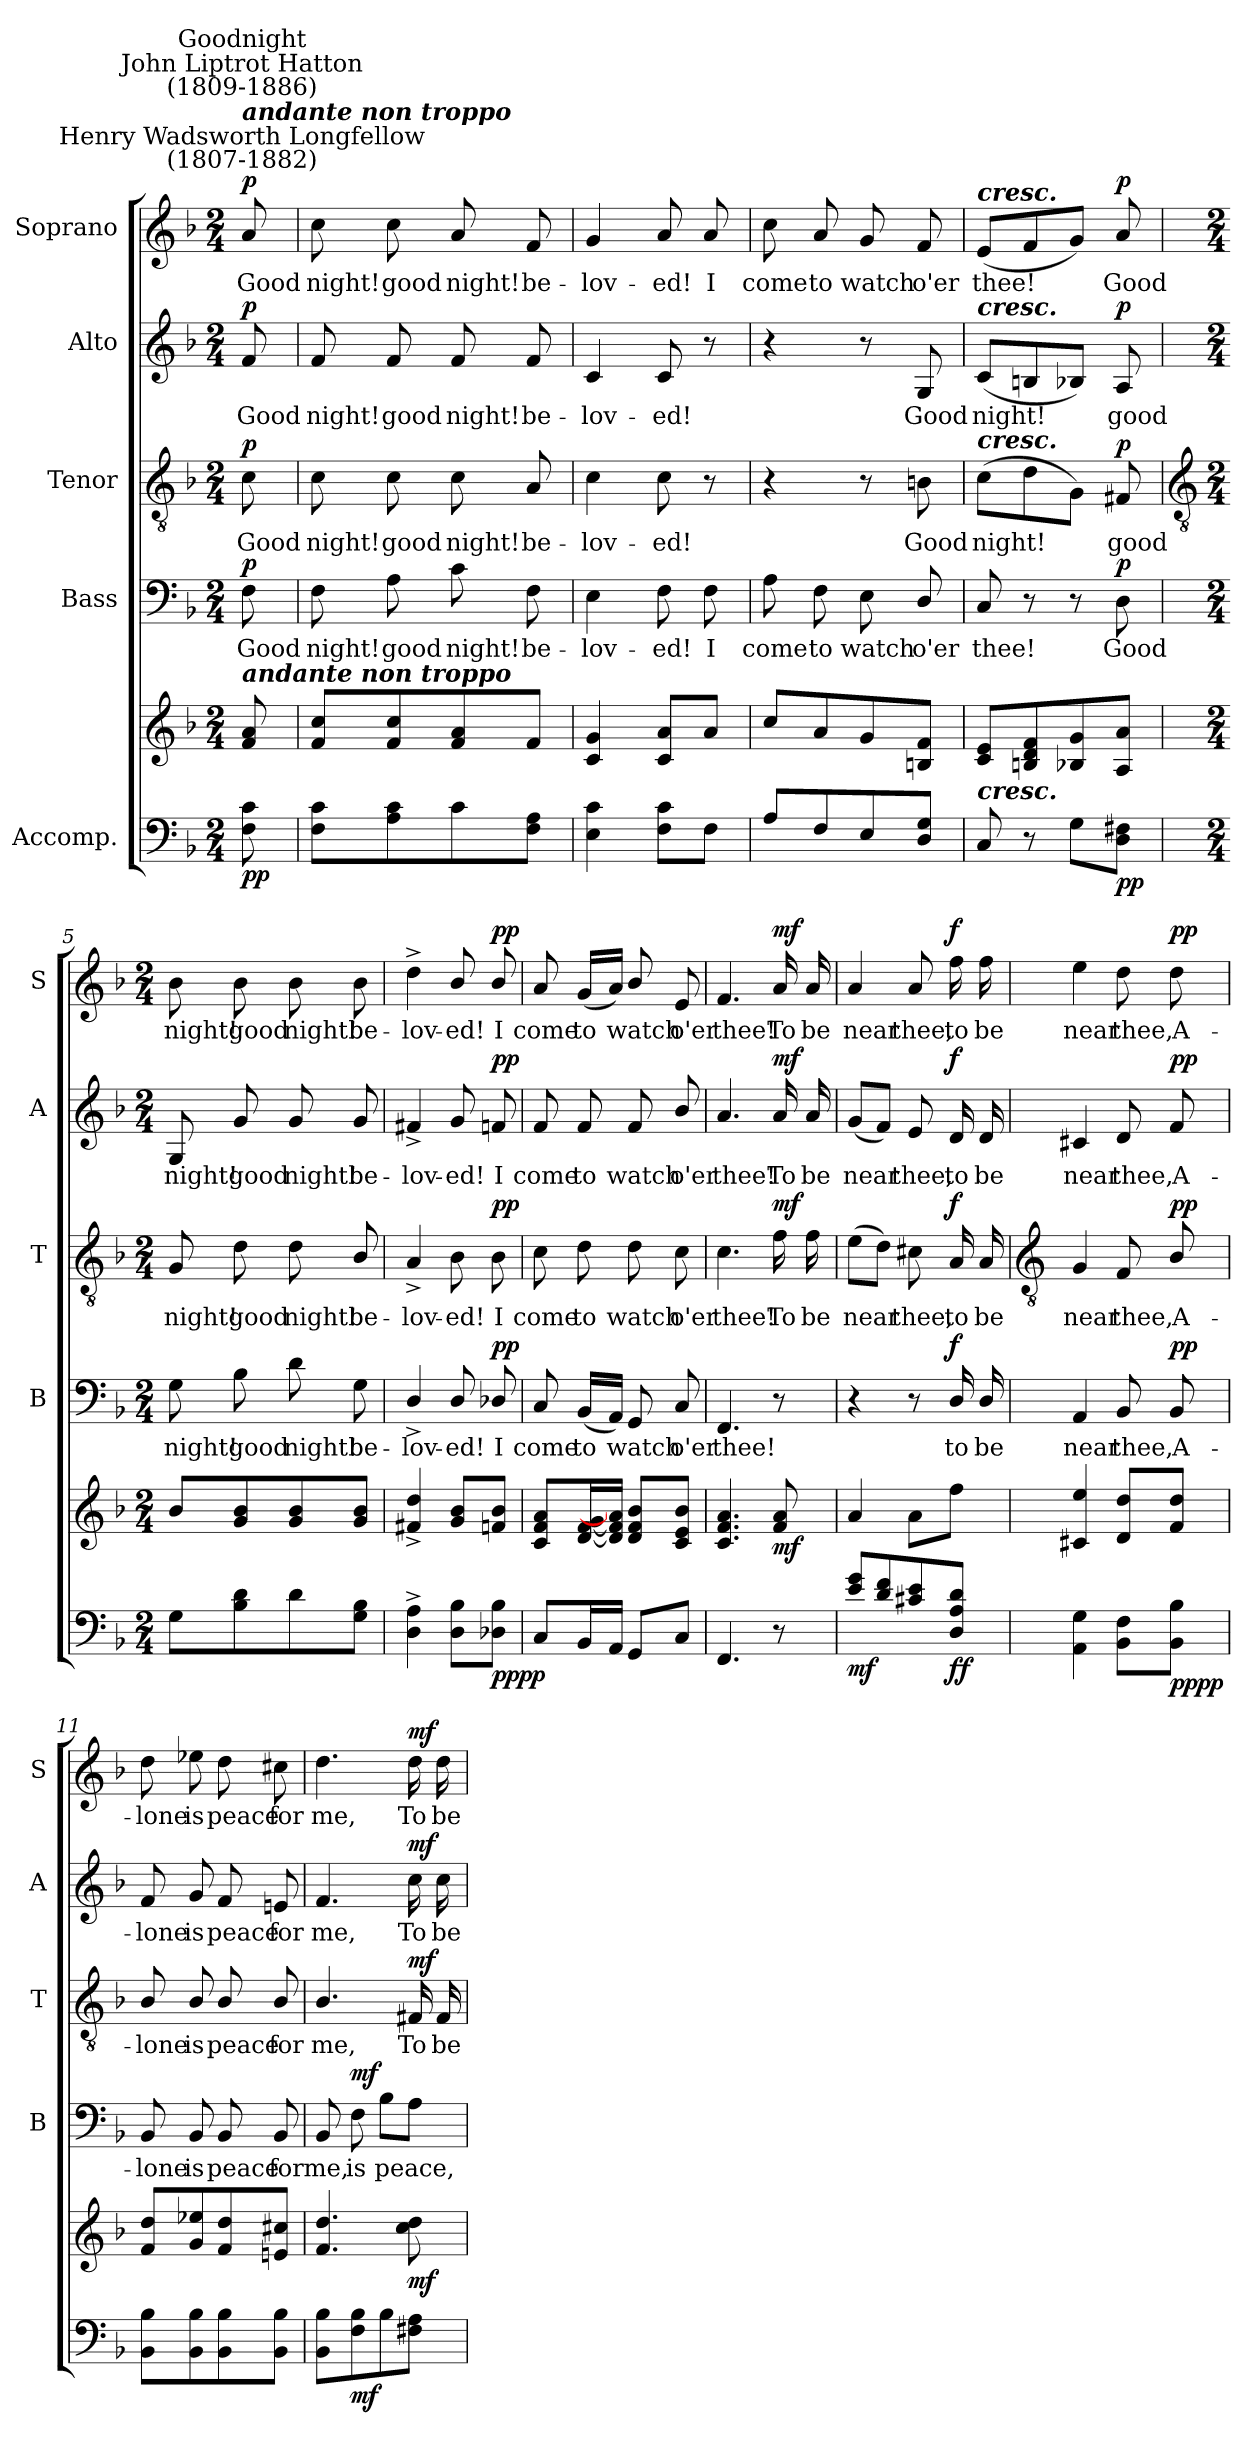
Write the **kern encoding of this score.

**kern	**kern	**dynam	**kern	**text	**dynam	**kern	**text	**dynam	**kern	**text	**dynam	**kern	**text	**dynam
*part5	*part5	*part5	*part4	*part4	*part4	*part3	*part3	*part3	*part2	*part2	*part2	*part1	*part1	*part1
*staff6	*staff5	*staff5/6	*staff4	*staff4	*staff4	*staff3	*staff3	*staff3	*staff2	*staff2	*staff2	*staff1	*staff1	*staff1
*I"Accomp.	*	*	*I"Bass	*	*	*I"Tenor	*	*	*I"Alto	*	*	*I"Soprano	*	*
*	*	*	*I'B	*	*	*I'T	*	*	*I'A	*	*	*I'S	*	*
*clefF4	*clefG2	*	*clefF4	*	*	*clefGv2	*	*	*clefG2	*	*	*clefG2	*	*
*k[b-]	*k[b-]	*	*k[b-]	*	*	*k[b-]	*	*	*k[b-]	*	*	*k[b-]	*	*
*F:	*F:	*	*F:	*	*	*F:	*	*	*F:	*	*	*F:	*	*
*M2/4	*M2/4	*	*M2/4	*	*	*M2/4	*	*	*M2/4	*	*	*M2/4	*	*
*MM48	*MM48	*	*MM48	*	*	*MM48	*	*	*MM48	*	*	*MM48	*	*
=	=	=	=	=	=	=	=	=	=	=	=	=	=	=
!	!	!	!	!	!	!	!	!	!	!	!	!LO:TX:a:cj:t=Henry Wadsworth Longfellow\n(1807-1882)	!	!
!	!	!	!	!	!	!	!	!	!	!	!	!LO:TX:a:Bi:t=andante non troppo	!	!
!	!	!	!	!	!	!	!	!	!	!	!	!LO:TX:a:cj:t=John Liptrot Hatton\n(1809-1886)	!	!
!	!	!	!	!	!	!	!	!	!	!	!	!LO:TX:a:cj:t=Goodnight	!	!
!	!LO:TX:a:Bi:t=andante non troppo	!	!	!	!	!	!	!	!	!	!	!	!	!
!	!	!LO:DY:b=2	!	!LO:LY:b	!	!	!LO:LY:b	!	!	!LO:LY:b	!	!	!LO:LY:b	!
!	!	!LO:DY:n=1:b	!	!	!LO:DY:b	!	!	!LO:DY:b	!	!	!LO:DY:b	!	!	!LO:DY:b
8F 8c	8f 8a	p p	8F	Good	p	8c	Good	p	8f	Good	p	8a	Good	p
=1	=1	=1	=1	=1	=1	=1	=1	=1	=1	=1	=1	=1	=1	=1
!	!	!	!	!LO:LY:b	!	!	!LO:LY:b	!	!	!LO:LY:b	!	!	!LO:LY:b	!
8F 8cL	8f 8ccL	.	8F	night!	.	8c	night!	.	8f	night!	.	8cc	night!	.
!	!	!	!	!LO:LY:b	!	!	!LO:LY:b	!	!	!LO:LY:b	!	!	!LO:LY:b	!
8A 8c	8f 8cc	.	8A	good	.	8c	good	.	8f	good	.	8cc	good	.
!	!	!	!	!LO:LY:b	!	!	!LO:LY:b	!	!	!LO:LY:b	!	!	!LO:LY:b	!
8c	8f 8a	.	8c	night!	.	8c	night!	.	8f	night!	.	8a	night!	.
!	!	!	!	!LO:LY:b	!	!	!LO:LY:b	!	!	!LO:LY:b	!	!	!LO:LY:b	!
8F 8AJ	8fJ	.	8F	be-	.	8A	be-	.	8f	be-	.	8f	be-	.
=2	=2	=2	=2	=2	=2	=2	=2	=2	=2	=2	=2	=2	=2	=2
!	!	!	!	!LO:LY:b	!	!	!LO:LY:b	!	!	!LO:LY:b	!	!	!LO:LY:b	!
4E 4c	4c 4g	.	4E	-lov-	.	4c	-lov-	.	4c	-lov-	.	4g	-lov-	.
!	!	!	!	!LO:LY:b	!	!	!LO:LY:b	!	!	!LO:LY:b	!	!	!LO:LY:b	!
8F 8cL	8c 8aL	.	8F	-ed!	.	8c	-ed!	.	8c	-ed!	.	8a	-ed!	.
!	!	!	!	!LO:LY:b	!	!	!	!	!	!	!	!	!LO:LY:b	!
8FJ	8aJ	.	8F	I	.	8r	.	.	8r	.	.	8a	I	.
=3	=3	=3	=3	=3	=3	=3	=3	=3	=3	=3	=3	=3	=3	=3
!	!	!	!	!LO:LY:b	!	!	!	!	!	!	!	!	!LO:LY:b	!
8AL	8ccL	.	8A	come	.	4r	.	.	4r	.	.	8cc	come	.
!	!	!	!	!LO:LY:b	!	!	!	!	!	!	!	!	!LO:LY:b	!
8F	8a	.	8F	to	.	.	.	.	.	.	.	8a	to	.
!	!	!	!	!LO:LY:b	!	!	!	!	!	!	!	!	!LO:LY:b	!
8E	8g	.	8E	watch	.	8r	.	.	8r	.	.	8g	watch	.
!	!	!	!	!LO:LY:b	!	!	!LO:LY:b	!	!	!LO:LY:b	!	!	!LO:LY:b	!
8D/ 8G/J	8Bn 8fJ	.	8D/	o'er	.	8Bn	Good	.	8G	Good	.	8f	o'er	.
=4	=4	=4	=4	=4	=4	=4	=4	=4	=4	=4	=4	=4	=4	=4
!	!	!	!	!	!	!	!	!	!	!	!	!LO:TX:a:Bi:t=cresc.	!	!
!	!	!	!	!	!	!	!	!	!LO:TX:a:Bi:t=cresc.	!	!	!	!	!
!	!	!	!	!	!	!LO:TX:a:Bi:t=cresc.	!	!	!	!	!	!	!	!
!	!LO:TX:b:Bi:t=cresc.	!	!	!	!	!	!	!	!	!	!	!	!	!
!	!	!	!	!LO:LY:b	!	!	!LO:LY:b	!	!	!LO:LY:b	!	!	!LO:LY:b	!
8C	8c 8eL	.	8C	thee!	.	(>8cL	night!	.	(<8cL	night!	.	(<8eL	thee!	.
8r	8Bn 8d 8f	.	8r	.	.	8d	.	.	8Bn	.	.	8f	.	.
8GL	8B-X 8g	.	8r	.	.	8GJ)	.	.	8B-XJ)	.	.	8gJ)	.	.
!	!	!LO:DY:b=2	!	!LO:LY:b	!	!	!LO:LY:b	!	!	!LO:LY:b	!	!	!LO:LY:b	!
!	!	!LO:DY:n=1:b	!	!	!LO:DY:b	!	!	!LO:DY:b	!	!	!LO:DY:b	!	!	!LO:DY:b
8D 8F#XJ	8A 8aJ	p p	8D	Good	p	8F#X	good	p	8A	good	p	8a	Good	p
!!LO:LB:g=z
=5	=5	=5	=5	=5	=5	=5	=5	=5	=5	=5	=5	=5	=5	=5
*	*	*	*	*	*	*clefGv2	*	*	*	*	*	*	*	*
*M2/4	*M2/4	*	*M2/4	*	*	*M2/4	*	*	*M2/4	*	*	*M2/4	*	*
!	!	!	!	!LO:LY:b	!	!	!LO:LY:b	!	!	!LO:LY:b	!	!	!LO:LY:b	!
8GL	8b-L	.	8G	night!	.	8G	night!	.	8G	night!	.	8b-	night!	.
!	!	!	!	!LO:LY:b	!	!	!LO:LY:b	!	!	!LO:LY:b	!	!	!LO:LY:b	!
8B- 8d	8g 8b-	.	8B-	good	.	8d	good	.	8g	good	.	8b-	good	.
!	!	!	!	!LO:LY:b	!	!	!LO:LY:b	!	!	!LO:LY:b	!	!	!LO:LY:b	!
8d	8g 8b-	.	8d	night!	.	8d	night!	.	8g	night!	.	8b-	night!	.
!	!	!	!	!LO:LY:b	!	!	!LO:LY:b	!	!	!LO:LY:b	!	!	!LO:LY:b	!
8G 8B-J	8g 8b-J	.	8G	be-	.	8B-/	be-	.	8g	be-	.	8b-	be-	.
=6	=6	=6	=6	=6	=6	=6	=6	=6	=6	=6	=6	=6	=6	=6
!	!	!	!	!LO:LY:b	!	!	!LO:LY:b	!	!	!LO:LY:b	!	!	!LO:LY:b	!
4D\^ 4A\^	4f#X^ 4dd^	.	4D^/	-lov-	.	4A^	-lov-	.	4f#X^	-lov-	.	4dd^	-lov-	.
!	!	!	!	!LO:LY:b	!	!	!LO:LY:b	!	!	!LO:LY:b	!	!	!LO:LY:b	!
8D\ 8B-\L	8g/ 8b-/L	.	8D/	-ed!	.	8B-	-ed!	.	8g	-ed!	.	8b-/	-ed!	.
!	!	!LO:DY:b=2	!	!LO:LY:b	!	!	!LO:LY:b	!	!	!LO:LY:b	!	!	!LO:LY:b	!
!	!	!LO:DY:n=1:b	!	!	!LO:DY:b	!	!	!LO:DY:b	!	!	!LO:DY:b	!	!	!LO:DY:b
8D-X\ 8B-\J	8fn/ 8b-/J	pp pp	8D-X/	I	pp	8B-	I	pp	8fn	I	pp	8b-/	I	pp
=7	=7	=7	=7	=7	=7	=7	=7	=7	=7	=7	=7	=7	=7	=7
!	!	!	!	!LO:LY:b	!	!	!LO:LY:b	!	!	!LO:LY:b	!	!	!LO:LY:b	!
8CL	8c 8f 8aL	.	8C	come	.	8c	come	.	8f	come	.	8a	come	.
!	!	!	!	!LO:LY:b	!	!	!LO:LY:b	!	!	!LO:LY:b	!	!	!LO:LY:b	!
16BB-L	[16d [16f [16gL	.	(<16BB-LL	to	.	8d	to	.	8f	to	.	(<16gLL	to	.
16AAJJ	16d] 16f] 16a]JJ	.	16AAJJ)	.	.	.	.	.	.	.	.	16aJJ)	.	.
!	!	!	!	!LO:LY:b	!	!	!LO:LY:b	!	!	!LO:LY:b	!	!	!LO:LY:b	!
8GGL	8d 8f 8b-L	.	8GG	watch	.	8d	watch	.	8f	watch	.	8b-/	watch	.
!	!	!	!	!LO:LY:b	!	!	!LO:LY:b	!	!	!LO:LY:b	!	!	!LO:LY:b	!
8CJ	8c 8e 8b-J	.	8C	o'er	.	8c	o'er	.	8b-/	o'er	.	8e	o'er	.
=8	=8	=8	=8	=8	=8	=8	=8	=8	=8	=8	=8	=8	=8	=8
!	!	!	!	!LO:LY:b	!	!	!LO:LY:b	!	!	!LO:LY:b	!	!	!LO:LY:b	!
4.FF	4.c 4.f 4.a	.	4.FF	thee!	.	4.c	thee!	.	4.a	thee!	.	4.f	thee!	.
!	!	!LO:DY:b	!	!	!	!	!LO:LY:b	!LO:DY:b	!	!LO:LY:b	!LO:DY:b	!	!LO:LY:b	!LO:DY:b
8r	8f 8a	mf	8r	.	.	16f	To	mf	16a	To	mf	16a	To	mf
!	!	!	!	!	!	!	!LO:LY:b	!	!	!LO:LY:b	!	!	!LO:LY:b	!
.	.	.	.	.	.	16f	be	.	16a	be	.	16a	be	.
=9	=9	=9	=9	=9	=9	=9	=9	=9	=9	=9	=9	=9	=9	=9
!	!	!LO:DY:b=2	!	!	!	!	!LO:LY:b	!	!	!LO:LY:b	!	!	!LO:LY:b	!
8e 8gL	4a	mf	4r	.	.	(>8eL	near	.	(<8gL	near	.	4a	near	.
8d 8f	.	.	.	.	.	8dJ)	.	.	8fJ)	.	.	.	.	.
!	!	!	!	!	!	!	!LO:LY:b	!	!	!LO:LY:b	!	!	!LO:LY:b	!
8c#X 8e	8aL	.	8r	.	.	8c#X	thee,	.	8e	thee,	.	8a	thee,	.
!	!	!LO:DY:b=2	!	!LO:LY:b	!	!	!LO:LY:b	!	!	!LO:LY:b	!	!	!LO:LY:b	!
!	!	!LO:DY:n=1:b	!	!	!LO:DY:b	!	!	!LO:DY:b	!	!	!LO:DY:b	!	!	!LO:DY:b
8D/ 8A/ 8d/J	8ffJ	f f	16D/	to	f	16A	to	f	16d	to	f	16ff	to	f
!	!	!	!	!LO:LY:b	!	!	!LO:LY:b	!	!	!LO:LY:b	!	!	!LO:LY:b	!
.	.	.	16D/	be	.	16A	be	.	16d	be	.	16ff	be	.
!!LO:LB:g=z
=10	=10	=10	=10	=10	=10	=10	=10	=10	=10	=10	=10	=10	=10	=10
*	*	*	*	*	*	*clefGv2	*	*	*	*	*	*	*	*
!	!	!	!	!LO:LY:b	!	!	!LO:LY:b	!	!	!LO:LY:b	!	!	!LO:LY:b	!
4AA 4G	4c#X 4ee	.	4AA	near	.	4G	near	.	4c#X	near	.	4ee	near	.
!	!	!	!	!LO:LY:b	!	!	!LO:LY:b	!	!	!LO:LY:b	!	!	!LO:LY:b	!
8BB- 8FL	8d 8ddL	.	8BB-	thee,	.	8F	thee,	.	8d	thee,	.	8dd	thee,	.
!	!	!LO:DY:b=2	!	!LO:LY:b	!	!	!LO:LY:b	!	!	!LO:LY:b	!	!	!LO:LY:b	!
!	!	!LO:DY:n=1:b	!	!	!LO:DY:b	!	!	!LO:DY:b	!	!	!LO:DY:b	!	!	!LO:DY:b
8BB- 8B-J	8f 8ddJ	pp pp	8BB-	A-	pp	8B-/	A-	pp	8f	A-	pp	8dd	A-	pp
=11	=11	=11	=11	=11	=11	=11	=11	=11	=11	=11	=11	=11	=11	=11
!	!	!	!	!LO:LY:b	!	!	!LO:LY:b	!	!	!LO:LY:b	!	!	!LO:LY:b	!
8BB- 8B-L	8f 8ddL	.	8BB-	-lone	.	8B-/	-lone	.	8f	-lone	.	8dd	-lone	.
!	!	!	!	!LO:LY:b	!	!	!LO:LY:b	!	!	!LO:LY:b	!	!	!LO:LY:b	!
8BB- 8B-	8g 8ee-X	.	8BB-	is	.	8B-/	is	.	8g	is	.	8ee-X	is	.
!	!	!	!	!LO:LY:b	!	!	!LO:LY:b	!	!	!LO:LY:b	!	!	!LO:LY:b	!
8BB- 8B-	8f 8dd	.	8BB-	peace	.	8B-/	peace	.	8f	peace	.	8dd	peace	.
!	!	!	!	!LO:LY:b	!	!	!LO:LY:b	!	!	!LO:LY:b	!	!	!LO:LY:b	!
8BB- 8B-J	8en 8cc#XJ	.	8BB-	for	.	8B-/	for	.	8en	for	.	8cc#X	for	.
=12	=12	=12	=12	=12	=12	=12	=12	=12	=12	=12	=12	=12	=12	=12
!	!	!	!	!LO:LY:b	!	!	!LO:LY:b	!	!	!LO:LY:b	!	!	!LO:LY:b	!
8BB- 8B-L	4.f 4.dd	.	8BB-	me,	.	4.B-/	me,	.	4.f	me,	.	4.dd	me,	.
!	!	!LO:DY:b=2	!	!LO:LY:b	!LO:DY:b	!	!	!	!	!	!	!	!	!
8F 8B-	.	mf	8F	is	mf	.	.	.	.	.	.	.	.	.
!	!	!	!	!LO:LY:b	!	!	!	!	!	!	!	!	!	!
8B-	.	.	8B-L	peace,	.	.	.	.	.	.	.	.	.	.
!	!	!LO:DY:b	!	!	!	!	!LO:LY:b	!LO:DY:b	!	!LO:LY:b	!LO:DY:b	!	!LO:LY:b	!LO:DY:b
8F#X 8AJ	8cc 8dd	mf	8AJ	.	.	16F#X	To	mf	16cc	To	mf	16dd	To	mf
!	!	!	!	!	!	!	!LO:LY:b	!	!	!LO:LY:b	!	!	!LO:LY:b	!
.	.	.	.	.	.	16F#	be	.	16cc	be	.	16dd	be	.
=	=	=	=	=	=	=	=	=	=	=	=	=	=	=
*-	*-	*-	*-	*-	*-	*-	*-	*-	*-	*-	*-	*-	*-	*-
